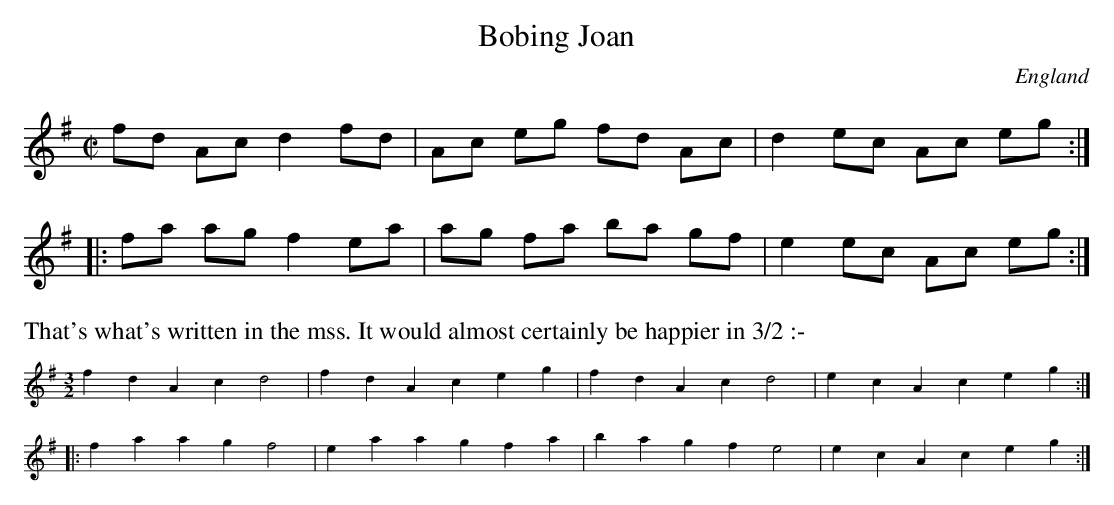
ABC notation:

X:1
T:Bobing Joan
L:1/8
M:C|
O:England
K:G
fd Ac d2 fd | Ac eg fd Ac | d2 ec Ac eg ::
fa ag f2 ea | ag fa ba gf | e2 ec Ac eg :|
%%text That's what's written in the mss. It would almost certainly be happier in 3/2 :-
[M:3/2] [L:1/4] \
fd Ac d2 | fd Ac eg | fd Ac d2 | ec Ac eg ::
fa ag f2 | ea ag fa | ba gf e2 | ec Ac eg :|
